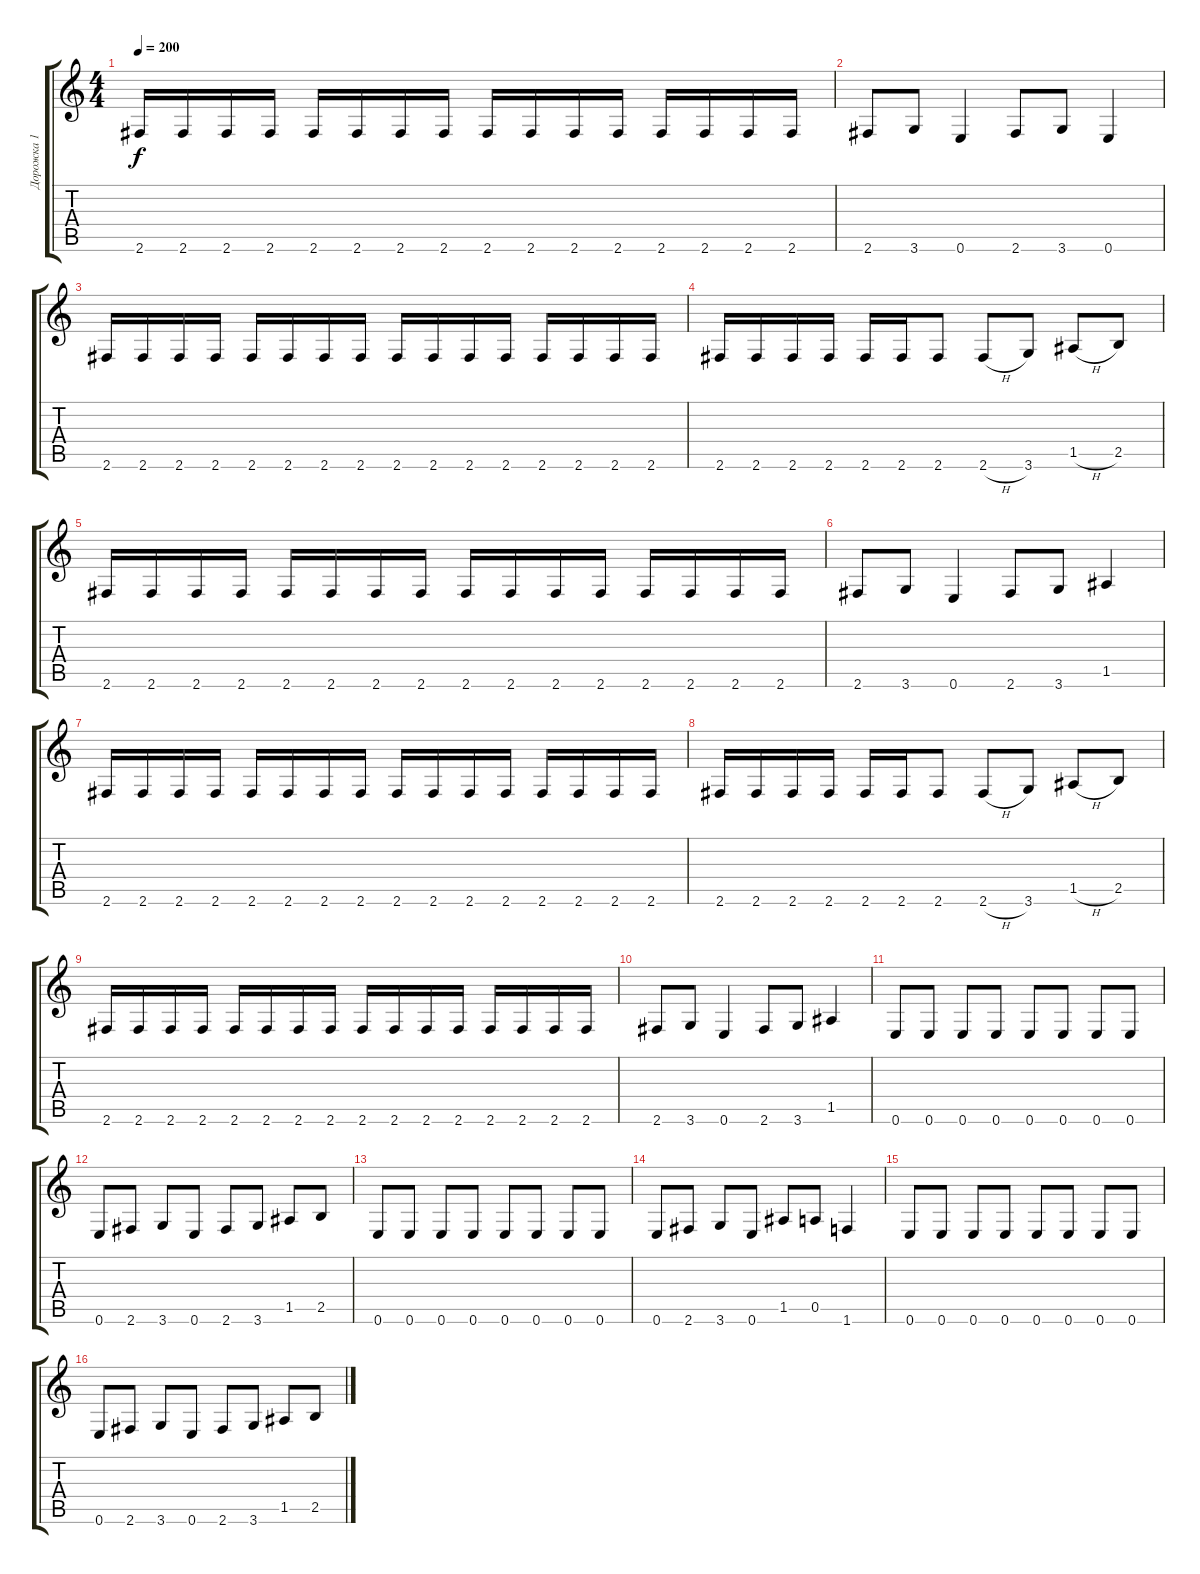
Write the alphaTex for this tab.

\track ("Дорожка 1" "Дорожка 1") {instrument distortionguitar}
\staff {score tabs}
\tuning (E4 B3 G3 D3 A2 E2) {hide}
\ts (4 4)
\tempo 200
\clef g2
\ks c
2.6.16{dy f} 2.6.16 2.6.16 2.6.16 2.6.16 2.6.16 2.6.16 2.6.16 2.6.16 2.6.16 2.6.16 2.6.16 2.6.16 2.6.16 2.6.16 2.6.16 |
2.6.8 3.6.8 0.6.4 2.6.8 3.6.8 0.6.4 |
2.6.16 2.6.16 2.6.16 2.6.16 2.6.16 2.6.16 2.6.16 2.6.16 2.6.16 2.6.16 2.6.16 2.6.16 2.6.16 2.6.16 2.6.16 2.6.16 |
2.6.16 2.6.16 2.6.16 2.6.16 2.6.16 2.6.16 2.6.8 2.6{h}.8 3.6.8 1.5{h}.8 2.5.8 |
2.6.16 2.6.16 2.6.16 2.6.16 2.6.16 2.6.16 2.6.16 2.6.16 2.6.16 2.6.16 2.6.16 2.6.16 2.6.16 2.6.16 2.6.16 2.6.16 |
2.6.8 3.6.8 0.6.4 2.6.8 3.6.8 1.5.4 |
2.6.16 2.6.16 2.6.16 2.6.16 2.6.16 2.6.16 2.6.16 2.6.16 2.6.16 2.6.16 2.6.16 2.6.16 2.6.16 2.6.16 2.6.16 2.6.16 |
2.6.16 2.6.16 2.6.16 2.6.16 2.6.16 2.6.16 2.6.8 2.6{h}.8 3.6.8 1.5{h}.8 2.5.8 |
2.6.16 2.6.16 2.6.16 2.6.16 2.6.16 2.6.16 2.6.16 2.6.16 2.6.16 2.6.16 2.6.16 2.6.16 2.6.16 2.6.16 2.6.16 2.6.16 |
2.6.8 3.6.8 0.6.4 2.6.8 3.6.8 1.5.4 |
0.6.8 0.6.8 0.6.8 0.6.8 0.6.8 0.6.8 0.6.8 0.6.8 |
0.6.8 2.6.8 3.6.8 0.6.8 2.6.8 3.6.8 1.5.8 2.5.8 |
0.6.8 0.6.8 0.6.8 0.6.8 0.6.8 0.6.8 0.6.8 0.6.8 |
0.6.8 2.6.8 3.6.8 0.6.8 1.5.8 0.5.8 1.6.4 |
0.6.8 0.6.8 0.6.8 0.6.8 0.6.8 0.6.8 0.6.8 0.6.8 |
0.6.8 2.6.8 3.6.8 0.6.8 2.6.8 3.6.8 1.5.8 2.5.8
